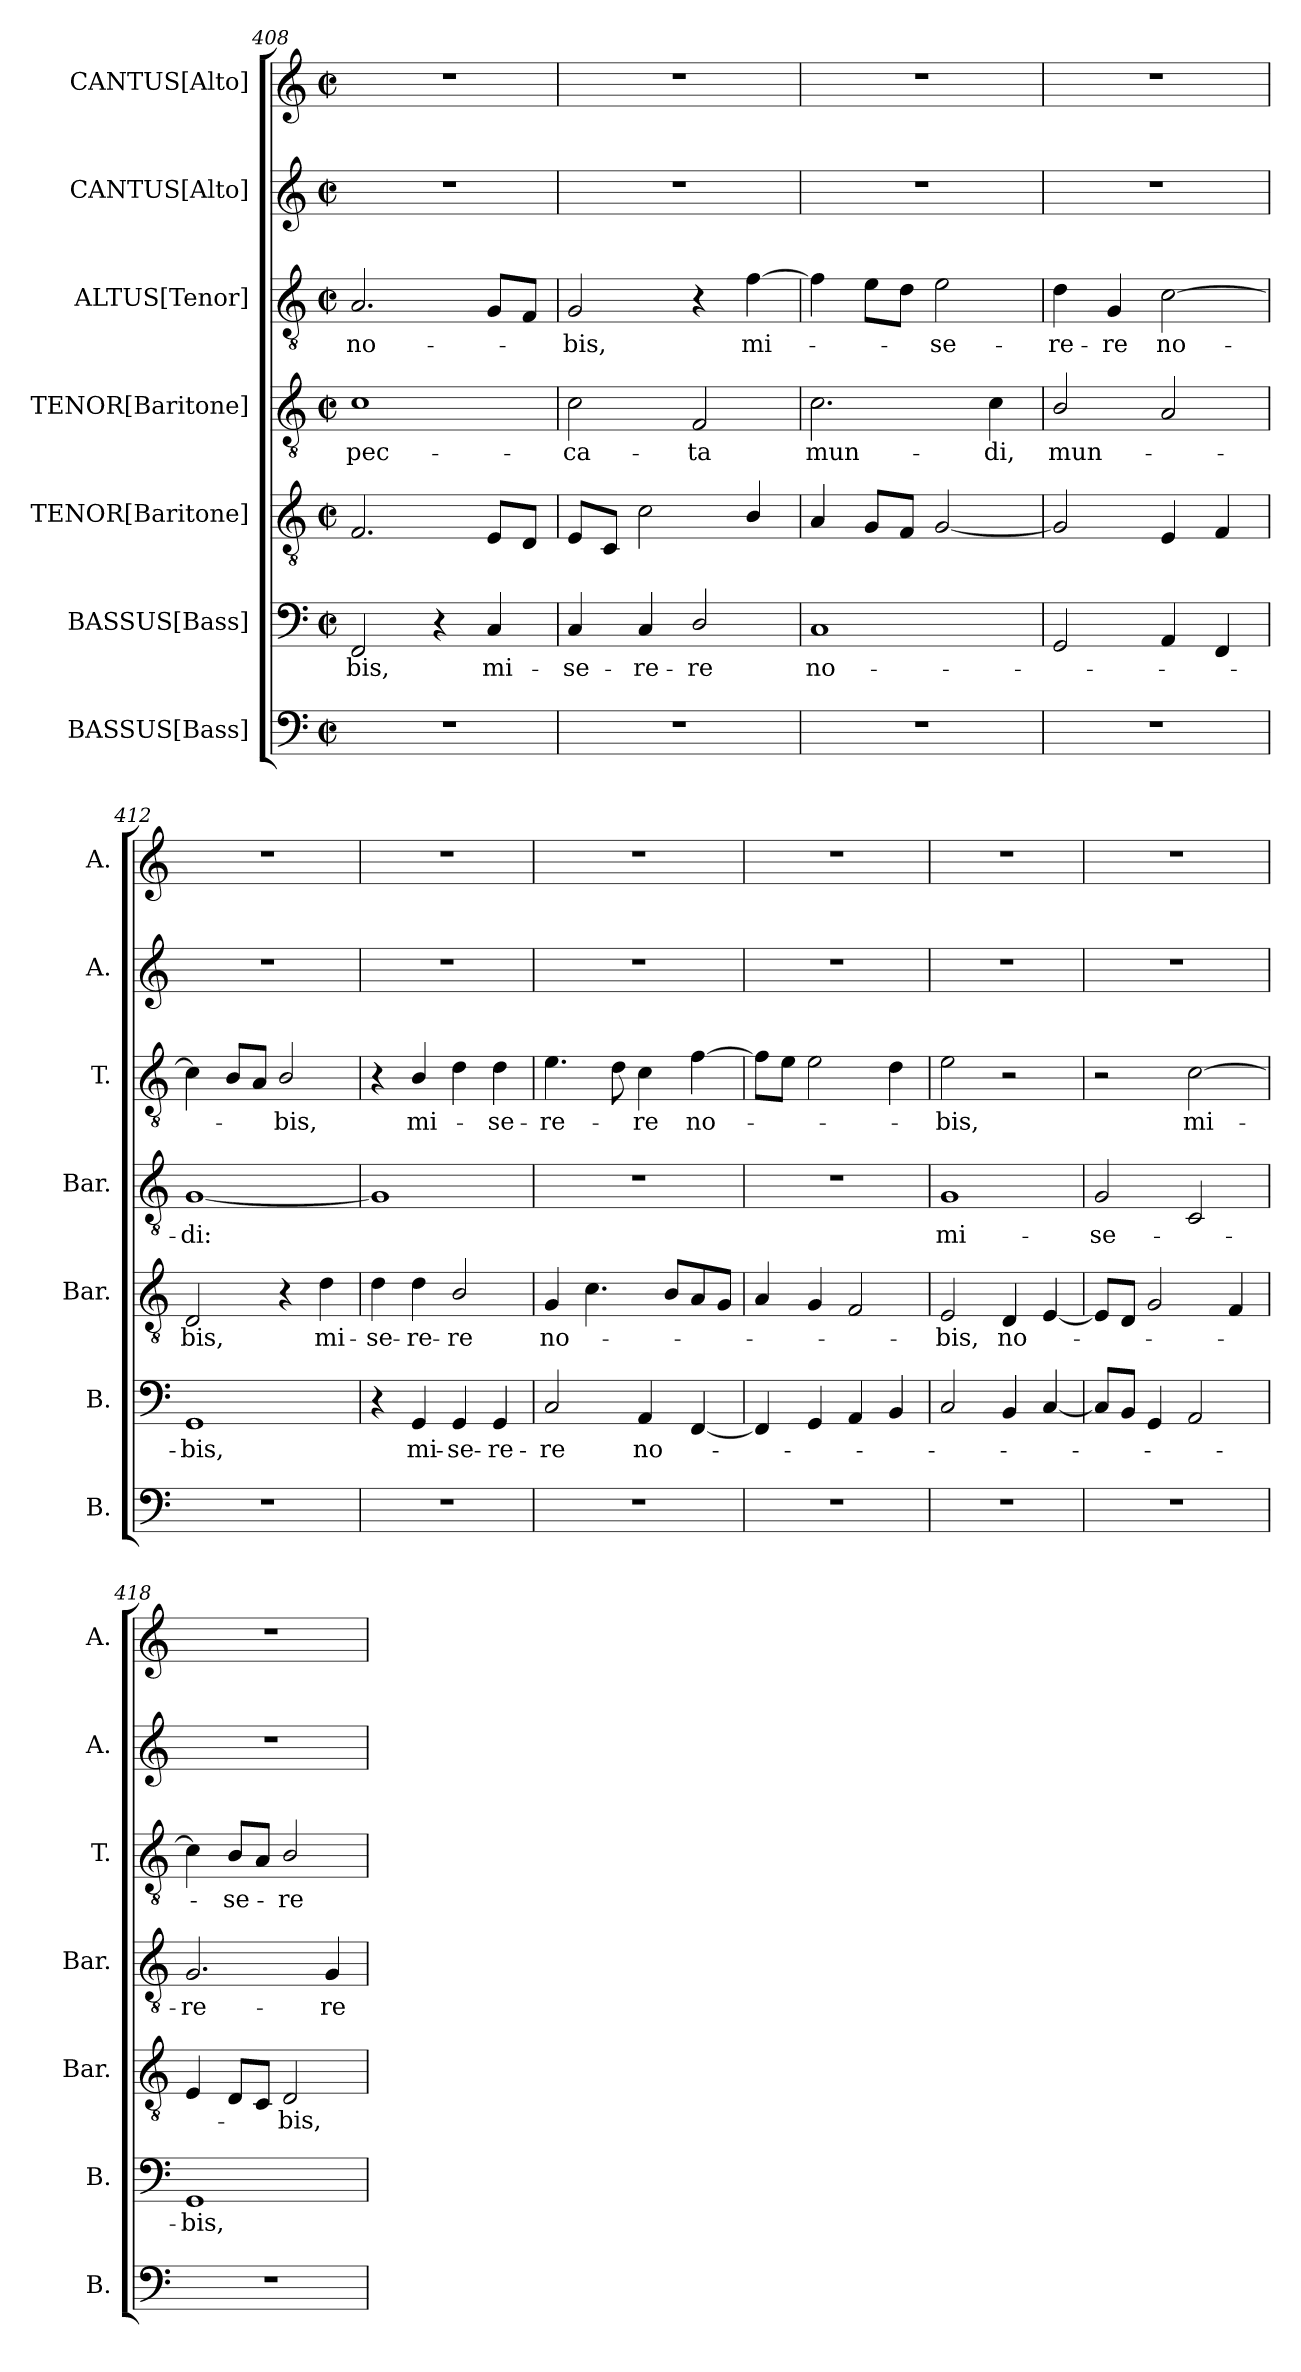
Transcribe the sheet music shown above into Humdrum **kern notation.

**kern	**kern	**text	**kern	**text	**kern	**text	**kern	**text	**kern	**kern
*part7	*part6	*part6	*part5	*part5	*part4	*part4	*part3	*part3	*part2	*part1
*staff7	*staff6	*staff6	*staff5	*staff5	*staff4	*staff4	*staff3	*staff3	*staff2	*staff1
*I"BASSUS[Bass]	*I"BASSUS[Bass]	*	*I"TENOR[Baritone]	*	*I"TENOR[Baritone]	*	*I"ALTUS[Tenor]	*	*I"CANTUS[Alto]	*I"CANTUS[Alto]
*I'B.	*I'B.	*	*I'Bar.	*	*I'Bar.	*	*I'T.	*	*I'A.	*I'A.
*clefF4	*clefF4	*	*clefGv2	*	*clefGv2	*	*clefGv2	*	*clefG2	*clefG2
*	*	*	*ITrd7c12	*	*ITrd7c12	*	*ITrd7c12	*	*	*
*k[]	*k[]	*	*k[]	*	*k[]	*	*k[]	*	*k[]	*k[]
*C:	*C:	*	*C:	*	*C:	*	*C:	*	*C:	*C:
*M2/2	*M2/2	*	*M2/2	*	*M2/2	*	*M2/2	*	*M2/2	*M2/2
*met(c|)	*met(c|)	*	*met(c|)	*	*met(c|)	*	*met(c|)	*	*met(c|)	*met(c|)
=408	=408	=408	=408	=408	=408	=408	=408	=408	=408	=408
!	!	!LO:LY:b	!	!	!	!LO:LY:b	!	!LO:LY:b	!	!
1r	2FF/	-bis,	2.FF/	.	1C	pec-	2.AA/	no-	1r	1r
.	4r	.	.	.	.	.	.	.	.	.
!	!	!LO:LY:b	!	!	!	!	!	!	!	!
.	4C/	mi-	8EE/L	.	.	.	8GG/L	.	.	.
.	.	.	8DD/J	.	.	.	8FF/J	.	.	.
!!LO:LB:g=z
=409	=409	=409	=409	=409	=409	=409	=409	=409	=409	=409
!	!	!LO:LY:b	!	!	!	!LO:LY:b	!	!LO:LY:b	!	!
1r	4C/	-se-	8EE/L	.	2C\	-ca-	2GG/	-bis,	1r	1r
.	.	.	8CC/J	.	.	.	.	.	.	.
!	!	!LO:LY:b	!	!	!	!	!	!	!	!
.	4C/	-re-	2C\	.	.	.	.	.	.	.
!	!	!LO:LY:b	!	!	!	!LO:LY:b	!	!	!	!
.	2D/	-re	.	.	2FF/	-ta	4r	.	.	.
!	!	!	!	!	!	!	!	!LO:LY:b	!	!
.	.	.	4BB/	.	.	.	[>4F\	mi-	.	.
=410	=410	=410	=410	=410	=410	=410	=410	=410	=410	=410
!	!	!LO:LY:b	!	!	!	!LO:LY:b	!	!	!	!
1r	1C	no-	4AA/	.	2.C\	mun-	4F\]	.	1r	1r
.	.	.	8GG/L	.	.	.	8E\L	.	.	.
.	.	.	8FF/J	.	.	.	8D\J	.	.	.
!	!	!	!	!	!	!	!	!LO:LY:b	!	!
.	.	.	[<2GG/	.	.	.	2E\	-se-	.	.
!	!	!	!	!	!	!LO:LY:b	!	!	!	!
.	.	.	.	.	4C\	-di,	.	.	.	.
=411	=411	=411	=411	=411	=411	=411	=411	=411	=411	=411
!	!	!	!	!	!	!LO:LY:b	!	!LO:LY:b	!	!
1r	2GG/	.	2GG/]	.	2BB/	mun-	4D\	-re-	1r	1r
!	!	!	!	!	!	!	!	!LO:LY:b	!	!
.	.	.	.	.	.	.	4GG/	-re	.	.
!	!	!	!	!	!	!	!	!LO:LY:b	!	!
.	4AA/	.	4EE/	.	2AA/	.	[>2C\	no-	.	.
.	4FF/	.	4FF/	.	.	.	.	.	.	.
=412	=412	=412	=412	=412	=412	=412	=412	=412	=412	=412
!	!	!LO:LY:b	!	!LO:LY:b	!	!LO:LY:b	!	!	!	!
1r	1GG	-bis,	2DD/	-bis,	[<1GG	-di:	4C\]	.	1r	1r
.	.	.	.	.	.	.	8BB/L	.	.	.
.	.	.	.	.	.	.	8AA/J	.	.	.
!	!	!	!	!	!	!	!	!LO:LY:b	!	!
.	.	.	4r	.	.	.	2BB/	-bis,	.	.
!	!	!	!	!LO:LY:b	!	!	!	!	!	!
.	.	.	4D\	mi-	.	.	.	.	.	.
=413	=413	=413	=413	=413	=413	=413	=413	=413	=413	=413
!	!	!	!	!LO:LY:b	!	!	!	!	!	!
1r	4r	.	4D\	-se-	1GG]	.	4r	.	1r	1r
!	!	!LO:LY:b	!	!LO:LY:b	!	!	!	!LO:LY:b	!	!
.	4GG/	mi-	4D\	-re-	.	.	4BB/	mi-	.	.
!	!	!LO:LY:b	!	!LO:LY:b	!	!	!	!	!	!
.	4GG/	-se-	2BB/	-re	.	.	4D\	.	.	.
!	!	!LO:LY:b	!	!	!	!	!	!LO:LY:b	!	!
.	4GG/	-re-	.	.	.	.	4D\	-se-	.	.
=414	=414	=414	=414	=414	=414	=414	=414	=414	=414	=414
!	!	!LO:LY:b	!	!LO:LY:b	!	!	!	!LO:LY:b	!	!
1r	2C/	-re	4GG/	no-	1r	.	4.E\	-re-	1r	1r
.	.	.	4.C\	.	.	.	.	.	.	.
.	.	.	.	.	.	.	8D\	.	.	.
!	!	!LO:LY:b	!	!	!	!	!	!LO:LY:b	!	!
.	4AA/	no-	.	.	.	.	4C\	-re	.	.
.	.	.	8BB/L	.	.	.	.	.	.	.
!	!	!	!	!	!	!	!	!LO:LY:b	!	!
.	[<4FF/	.	8AA/	.	.	.	[>4F\	no-	.	.
.	.	.	8GG/J	.	.	.	.	.	.	.
=415	=415	=415	=415	=415	=415	=415	=415	=415	=415	=415
1r	4FF/]	.	4AA/	.	1r	.	8F\L]	.	1r	1r
.	.	.	.	.	.	.	8E\J	.	.	.
.	4GG/	.	4GG/	.	.	.	2E\	.	.	.
.	4AA/	.	2FF/	.	.	.	.	.	.	.
.	4BB/	.	.	.	.	.	4D\	.	.	.
=416	=416	=416	=416	=416	=416	=416	=416	=416	=416	=416
!	!	!	!	!LO:LY:b	!	!LO:LY:b	!	!LO:LY:b	!	!
1r	2C/	.	2EE/	-bis,	1GG	mi-	2E\	-bis,	1r	1r
!	!	!	!	!LO:LY:b	!	!	!	!	!	!
.	4BB/	.	4DD/	no-	.	.	2r	.	.	.
.	[<4C/	.	[<4EE/	.	.	.	.	.	.	.
=417	=417	=417	=417	=417	=417	=417	=417	=417	=417	=417
!	!	!	!	!	!	!LO:LY:b	!	!	!	!
1r	8C/L]	.	8EE/L]	.	2GG/	-se-	2r	.	1r	1r
.	8BB/J	.	8DD/J	.	.	.	.	.	.	.
.	4GG/	.	2GG/	.	.	.	.	.	.	.
!	!	!	!	!	!	!	!	!LO:LY:b	!	!
.	2AA/	.	.	.	2CC/	.	[>2C\	mi-	.	.
.	.	.	4FF/	.	.	.	.	.	.	.
!!LO:LB:g=z
=418	=418	=418	=418	=418	=418	=418	=418	=418	=418	=418
!	!	!LO:LY:b	!	!	!	!LO:LY:b	!	!	!	!
1r	1GG	-bis,	4EE/	.	2.GG/	-re-	4C\]	.	1r	1r
!	!	!	!	!	!	!	!	!LO:LY:b	!	!
.	.	.	8DD/L	.	.	.	8BB/L	-se-	.	.
.	.	.	8CC/J	.	.	.	8AA/J	.	.	.
!	!	!	!	!LO:LY:b	!	!	!	!LO:LY:b	!	!
.	.	.	2DD/	-bis,	.	.	2BB/	-re-	.	.
!	!	!	!	!	!	!LO:LY:b	!	!	!	!
.	.	.	.	.	4GG/	-re	.	.	.	.
=	=	=	=	=	=	=	=	=	=	=
*-	*-	*-	*-	*-	*-	*-	*-	*-	*-	*-
